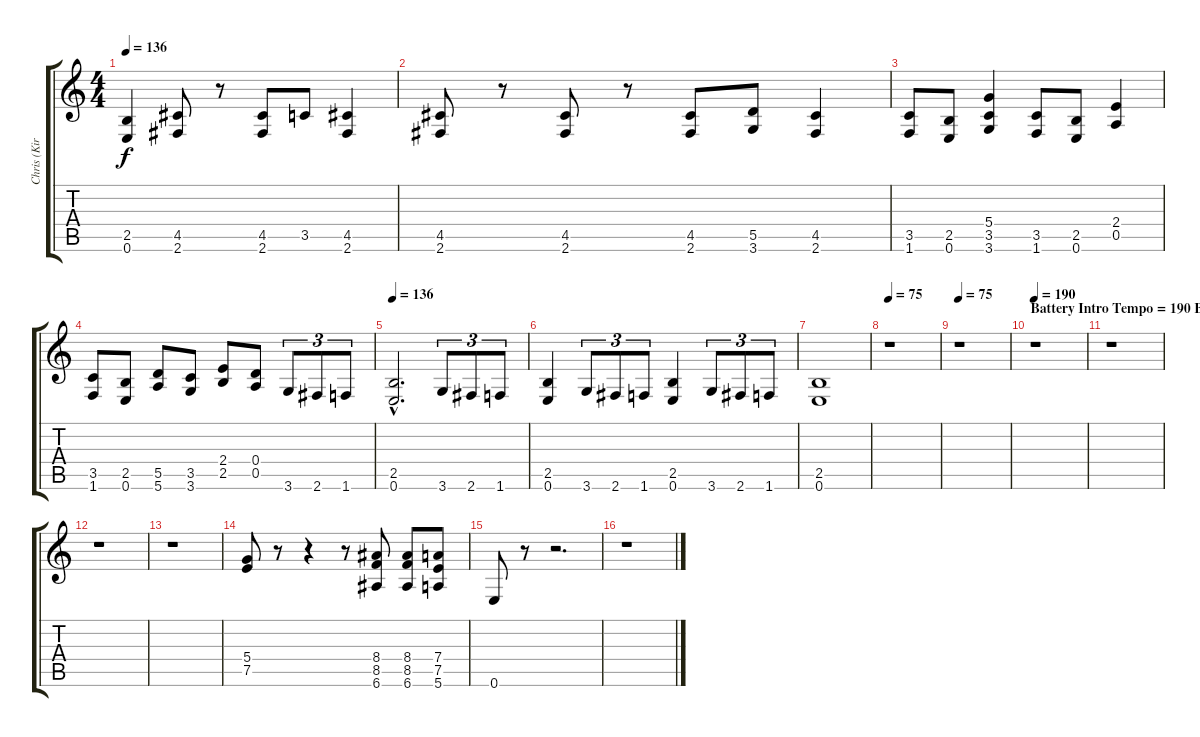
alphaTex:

\track ("Chris (Kirks Guitar's)" "Chris (Kir") {instrument overdrivenguitar}
\staff {score tabs}
\tuning (E4 B3 G3 D3 A2 E2) {hide}
\ts (4 4)
\tempo 136
\clef g2
\ks c
(2.5 0.6).4{dy f} (4.5 2.6).8 r.8 (4.5 2.6).8 3.5.8 (4.5 2.6).4 |
(4.5 2.6).8 r.8 (4.5 2.6).8 r.8 (4.5 2.6).8 (5.5 3.6).8 (4.5 2.6).4 |
(3.5 1.6).8 (2.5 0.6).8 (5.4 3.5 3.6).4 (3.5 1.6).8 (2.5 0.6).8 (2.4 0.5).4 |
(3.5 1.6).8 (2.5 0.6).8 (5.5 5.6).8 (3.5 3.6).8 (2.4 2.5).8 (0.4 0.5).8 3.6.8{tu (3 2)} 2.6.8{tu (3 2)} 1.6.8{tu (3 2)} |
\tempo 136
(2.5{hac} 0.6{hac}).2{d} 3.6.8{tu (3 2)} 2.6.8{tu (3 2)} 1.6.8{tu (3 2)} |
(2.5 0.6).4 3.6.8{tu (3 2)} 2.6.8{tu (3 2)} 1.6.8{tu (3 2)} (2.5 0.6).4 3.6.8{tu (3 2)} 2.6.8{tu (3 2)} 1.6.8{tu (3 2)} |
(2.5 0.6).1 |
\tempo 75
r.1 |
\tempo 75
r.1 |
\section ("" "Battery Intro Tempo = 190 Bpm")
\tempo 190
r.1 |
r.1 |
r.1 |
r.1 |
(5.4 7.5).8 r.8 r.4 r.8 (8.4 8.5 6.6).8 (8.4 8.5 6.6).8 (7.4 7.5 5.6).8 |
0.6.8 r.8 r.2{d} |
r.1
